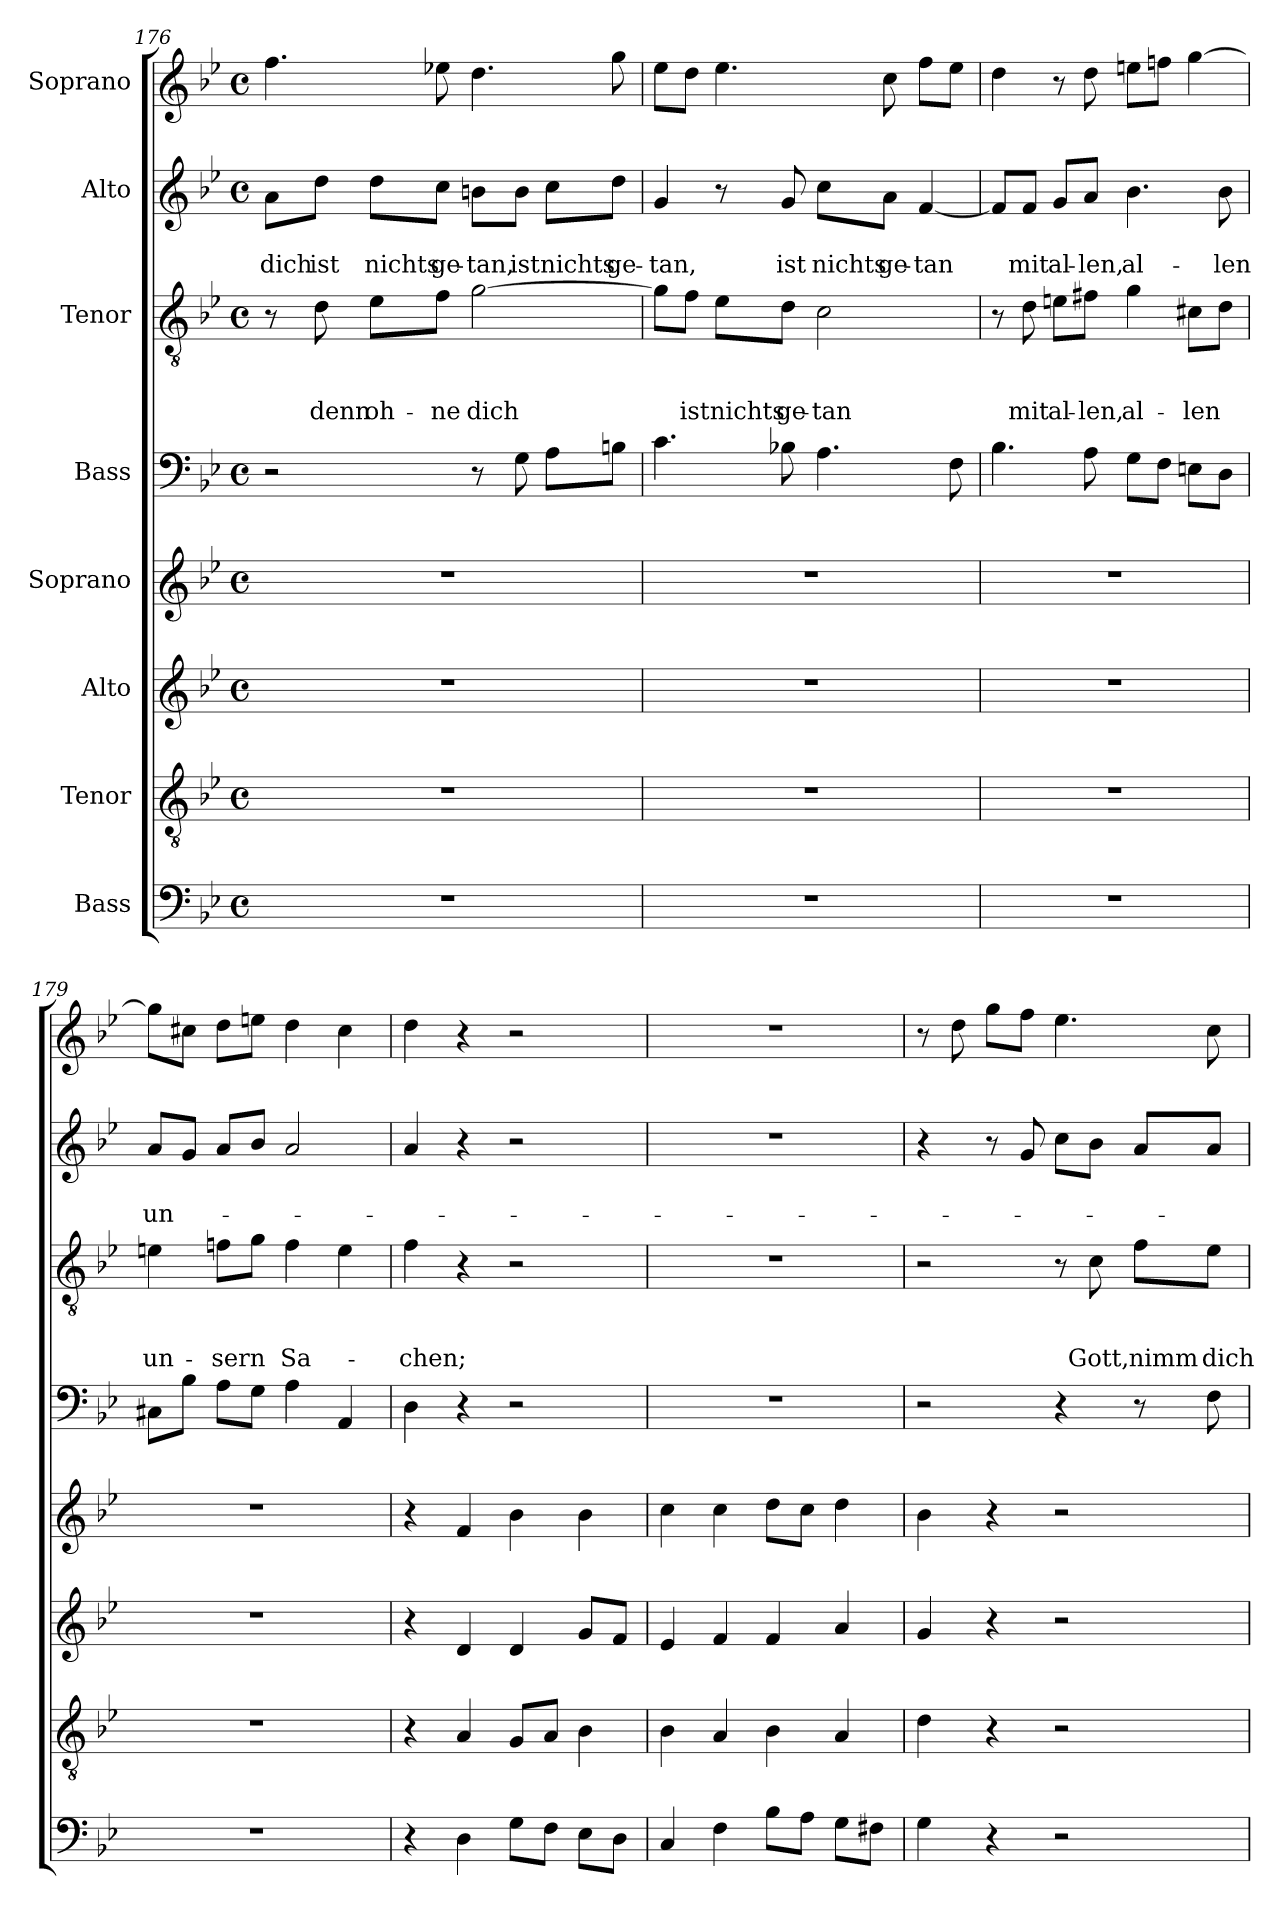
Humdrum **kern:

**kern	**kern	**kern	**kern	**kern	**kern	**text	**text	**text	**kern	**text	**text	**kern
*part8	*part7	*part6	*part5	*part4	*part3	*part3	*part3	*part3	*part2	*part2	*part2	*part1
*staff8	*staff7	*staff6	*staff5	*staff4	*staff3	*staff3	*staff3	*staff3	*staff2	*staff2	*staff2	*staff1
*I"Bass	*I"Tenor	*I"Alto	*I"Soprano	*I"Bass	*I"Tenor	*	*	*	*I"Alto	*	*	*I"Soprano
*clefF4	*clefGv2	*clefG2	*clefG2	*clefF4	*clefGv2	*	*	*	*clefG2	*	*	*clefG2
*k[b-e-]	*k[b-e-]	*k[b-e-]	*k[b-e-]	*k[b-e-]	*k[b-e-]	*	*	*	*k[b-e-]	*	*	*k[b-e-]
*B-:	*B-:	*B-:	*B-:	*B-:	*B-:	*	*	*	*B-:	*	*	*B-:
*M4/4	*M4/4	*M4/4	*M4/4	*M4/4	*M4/4	*	*	*	*M4/4	*	*	*M4/4
*met(c)	*met(c)	*met(c)	*met(c)	*met(c)	*met(c)	*	*	*	*met(c)	*	*	*met(c)
=176	=176	=176	=176	=176	=176	=176	=176	=176	=176	=176	=176	=176
!	!	!	!	!	!	!	!	!	!	!	!LO:LY:b	!
1r	1r	1r	1r	2r	8r	.	.	.	8a\L	.	dich	4.ff\
!	!	!	!	!	!	!	!	!LO:LY:b	!	!	!LO:LY:b	!
.	.	.	.	.	8d\	.	.	denn	8dd\J	.	ist	.
!	!	!	!	!	!	!	!	!LO:LY:b	!	!	!LO:LY:b	!
.	.	.	.	.	8e-\L	.	.	oh-	8dd\L	.	nichts	.
!	!	!	!	!	!	!	!	!LO:LY:b	!	!	!LO:LY:b	!
.	.	.	.	.	8f\J	.	.	-ne	8cc\J	.	ge-	8ee-X\
!	!	!	!	!	!	!	!	!LO:LY:b	!	!	!LO:LY:b	!
.	.	.	.	8r	[>2g\	.	.	dich	8bn\L	.	-tan,	4.dd\
!	!	!	!	!	!	!	!	!	!	!	!LO:LY:b	!
.	.	.	.	8G\	.	.	.	.	8b\J	.	ist	.
!	!	!	!	!	!	!	!	!	!	!	!LO:LY:b	!
.	.	.	.	8A\L	.	.	.	.	8cc\L	.	nichts	.
!	!	!	!	!	!	!	!	!	!	!	!LO:LY:b	!
.	.	.	.	8Bn\J	.	.	.	.	8dd\J	.	ge-	8gg\
!!LO:PB:g=z
=177	=177	=177	=177	=177	=177	=177	=177	=177	=177	=177	=177	=177
!	!	!	!	!	!	!	!	!	!	!	!LO:LY:b	!
1r	1r	1r	1r	4.c\	8g\L]	.	.	.	4g/	.	-tan,	8ee-\L
!	!	!	!	!	!	!	!	!LO:LY:b	!	!	!	!
.	.	.	.	.	8f\J	.	.	ist	.	.	.	8dd\J
!	!	!	!	!	!	!	!	!LO:LY:b	!	!	!	!
.	.	.	.	.	8e-\L	.	.	nichts	8r	.	.	4.ee-\
!	!	!	!	!	!	!	!	!LO:LY:b	!	!	!LO:LY:b	!
.	.	.	.	8B-X\	8d\J	.	.	ge-	8g/	.	ist	.
!	!	!	!	!	!	!	!	!LO:LY:b	!	!	!LO:LY:b	!
.	.	.	.	4.A\	2c\	.	.	-tan	8cc\L	.	nichts	.
!	!	!	!	!	!	!	!	!	!	!	!LO:LY:b	!
.	.	.	.	.	.	.	.	.	8a\J	.	ge-	8cc\
!	!	!	!	!	!	!	!	!	!	!	!LO:LY:b	!
.	.	.	.	.	.	.	.	.	[<4f/	.	-tan	8ff\L
.	.	.	.	8F\	.	.	.	.	.	.	.	8ee-\J
=178	=178	=178	=178	=178	=178	=178	=178	=178	=178	=178	=178	=178
1r	1r	1r	1r	4.B-\	8r	.	.	.	8f/L]	.	.	4dd\
!	!	!	!	!	!	!	!	!LO:LY:b	!	!	!LO:LY:b	!
.	.	.	.	.	8d\	.	.	mit	8f/J	.	mit	.
!	!	!	!	!	!	!	!	!LO:LY:b	!	!	!LO:LY:b	!
.	.	.	.	.	8en\L	.	.	al-	8g/L	.	al-	8r
!	!	!	!	!	!	!	!	!LO:LY:b	!	!	!LO:LY:b	!
.	.	.	.	8A\	8f#X\J	.	.	-len,	8a/J	.	-len,	8dd\
!	!	!	!	!	!	!	!	!LO:LY:b	!	!	!LO:LY:b	!
.	.	.	.	8G\L	4g\	.	.	al-	4.b-\	.	al-	8een\L
.	.	.	.	8F\J	.	.	.	.	.	.	.	8ffn\J
!	!	!	!	!	!	!	!	!LO:LY:b	!	!	!	!
.	.	.	.	8En\L	8c#X\L	.	.	-len	.	.	.	[>4gg\
!	!	!	!	!	!	!	!	!	!	!	!LO:LY:b	!
.	.	.	.	8D\J	8d\J	.	.	.	8b-\	.	-len	.
=179	=179	=179	=179	=179	=179	=179	=179	=179	=179	=179	=179	=179
!	!	!	!	!	!	!	!	!LO:LY:b	!	!	!LO:LY:b	!
1r	1r	1r	1r	8C#X\L	4en\	.	.	un-	8a/L	.	un-	8gg\L]
.	.	.	.	8B-\J	.	.	.	.	8g/J	.	.	8cc#X\J
!	!	!	!	!	!	!	!	!LO:LY:b	!	!	!	!
.	.	.	.	8A\L	8fn\L	.	.	-sern	8a/L	.	.	8dd\L
.	.	.	.	8G\J	8g\J	.	.	.	8b-/J	.	.	8een\J
!	!	!	!	!	!	!	!	!LO:LY:b	!	!	!	!
.	.	.	.	4A\	4f\	.	.	Sa-	2a/	.	.	4dd\
.	.	.	.	4AA/	4e\	.	.	.	.	.	.	4cc#\
=180	=180	=180	=180	=180	=180	=180	=180	=180	=180	=180	=180	=180
!	!	!	!	!	!	!	!	!LO:LY:b	!	!	!	!
4r	4r	4r	4r	4D\	4f\	.	.	-chen;	4a/	.	.	4dd\
4D\	4A/	4d/	4f/	4r	4r	.	.	.	4r	.	.	4r
8G\L	8G/L	4d/	4b-\	2r	2r	.	.	.	2r	.	.	2r
8F\J	8A/J	.	.	.	.	.	.	.	.	.	.	.
8E-\L	4B-\	8g/L	4b-\	.	.	.	.	.	.	.	.	.
8D\J	.	8f/J	.	.	.	.	.	.	.	.	.	.
=181	=181	=181	=181	=181	=181	=181	=181	=181	=181	=181	=181	=181
4C/	4B-\	4e-/	4cc\	1r	1r	.	.	.	1r	.	.	1r
4F\	4A/	4f/	4cc\	.	.	.	.	.	.	.	.	.
8B-\L	4B-\	4f/	8dd\L	.	.	.	.	.	.	.	.	.
8A\J	.	.	8cc\J	.	.	.	.	.	.	.	.	.
8G\L	4A/	4a/	4dd\	.	.	.	.	.	.	.	.	.
8F#X\J	.	.	.	.	.	.	.	.	.	.	.	.
!!LO:LB:g=z
=182	=182	=182	=182	=182	=182	=182	=182	=182	=182	=182	=182	=182
4G\	4d\	4g/	4b-\	2r	2r	.	.	.	4r	.	.	8r
.	.	.	.	.	.	.	.	.	.	.	.	8dd\
4r	4r	4r	4r	.	.	.	.	.	8r	.	.	8gg\L
.	.	.	.	.	.	.	.	.	8g/	.	.	8ff\J
2r	2r	2r	2r	4r	8r	.	.	.	8cc\L	.	.	4.ee-\
!	!	!	!	!	!	!	!	!LO:LY:b	!	!	!	!
.	.	.	.	.	8c\	.	.	Gott,	8b-\J	.	.	.
!	!	!	!	!	!	!	!	!LO:LY:b	!	!	!	!
.	.	.	.	8r	8f\L	.	.	nimm	8a/L	.	.	.
!	!	!	!	!	!	!	!	!LO:LY:b	!	!	!	!
.	.	.	.	8F\	8e-\J	.	.	dich	8a/J	.	.	8cc\
=	=	=	=	=	=	=	=	=	=	=	=	=
*-	*-	*-	*-	*-	*-	*-	*-	*-	*-	*-	*-	*-
